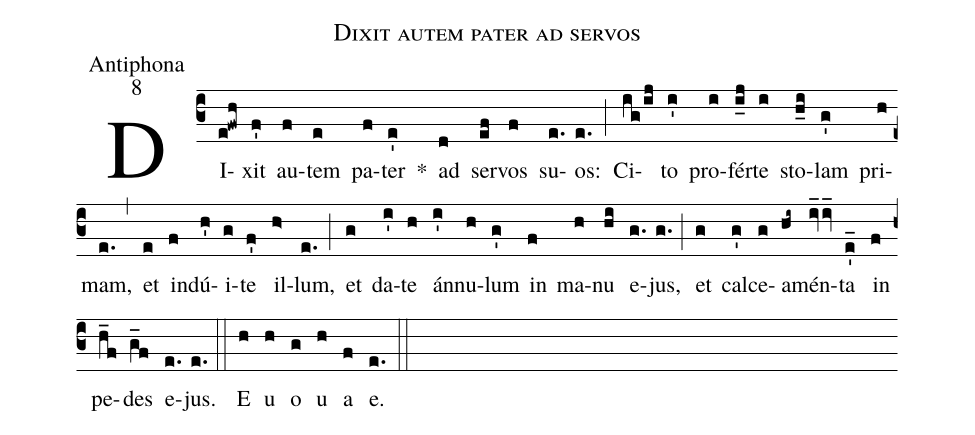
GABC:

name:Dixit autem pater ad servos;
office-part:Antiphona;
mode:8;
%%
(c3) DI(e!fwh)xit(f') au(f)tem(e) pa(f)ter(e') *() ad(d) ser(ef)vos(f) su(e.)os:(e.) (;) Ci(ig/ij)to(i') pro(i)fér(i_j)te(i) sto(h_i)lam(g') pri(h)mam,(e.) (,) et(e) in(f)dú(h')i(g)te(f') il(h>)lum,(e.) (;) et(g) da(i')te(h) án(i')nu(h)lum(g') in(f) ma(h)nu(hi) e(g.)jus,(g.) (;) et(g) cal(g')ce(g)a(hi~)mén(iv_2/iv_)ta(e_') in(f) pe(h_f)des(g_f) e(e.)jus.(e.) (::) E(h) u(h) o(g) u(h) a(f) e.(e.) (::)
